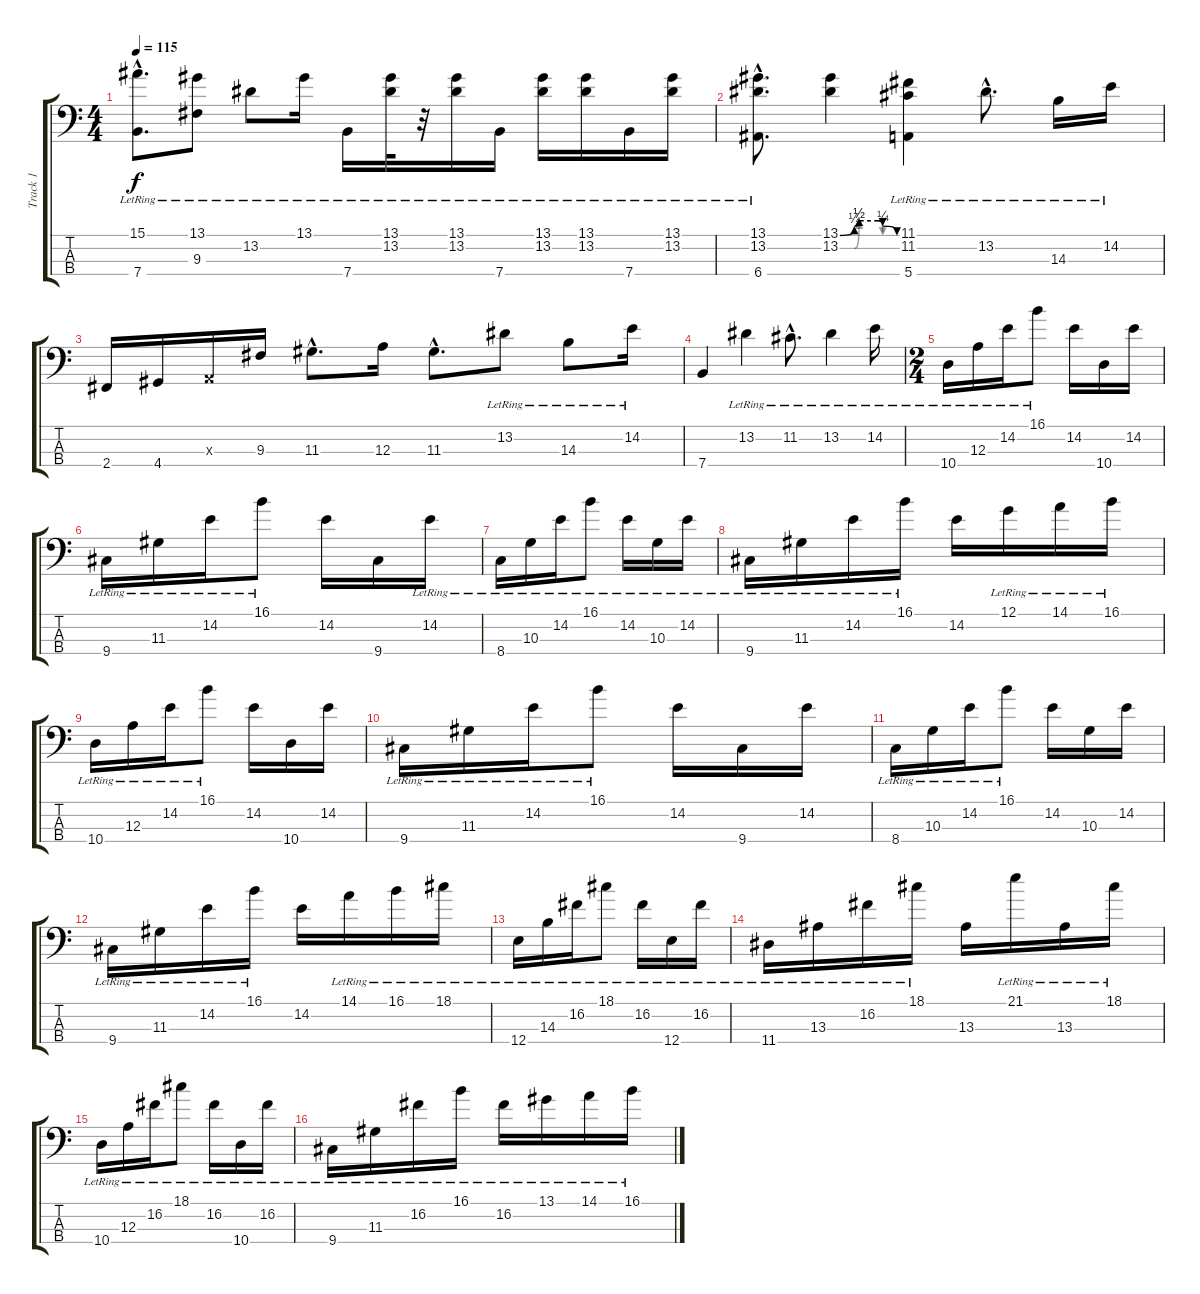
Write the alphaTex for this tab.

\track ("Track 1" "Track 1") {instrument electricbasspick}
\staff {score tabs}
\tuning (G2 D2 A1 E1) {hide}
\ts (4 4)
\tempo 115
\clef f4
\ks c
(15.1{hac lr} 7.4{hac lr}).8{d dy f} (13.1{lr} 9.3{lr}).8 13.2{lr}.8 13.1{lr}.16 7.4{lr}.16 (13.1{lr} 13.2{lr}).32 r.32 (13.1{lr} 13.2{lr}).16 7.4{lr}.16 (13.1{lr} 13.2{lr}).16 (13.1{lr} 13.2{lr}).16 7.4{lr}.16 (13.1{lr} 13.2{lr}).16 |
(13.1{hac lr} 13.2{hac lr} 6.4{hac}).8{d} (13.1{be (custom 0 0 15 1 20 2 40 2 45 1 60 0)} 13.2{be (custom 0 0 15 0 20 2 40 2 45 0 60 0)}).4 (11.1{lr} 11.2{lr} 5.4{lr}).4 13.2{hac lr}.8{d} 14.3{lr}.16 14.2{lr}.16 |
2.4.16 4.4.16 0.3{x}.16 9.3.16 11.3{hac}.8{d} 12.3.16 11.3{hac}.8{d} 13.2{lr}.8 14.3{lr}.8 14.2{lr}.16 |
7.4.4 13.2{lr}.4 11.2{hac lr}.8{d} 13.2{lr}.4 14.2{lr}.16 |
\ts (2 4)
10.4{lr}.16 12.3{lr}.16 14.2{lr}.16 16.1{lr}.8 14.2.16 10.4.16 14.2.16 |
9.4{lr}.16 11.3{lr}.16 14.2{lr}.16 16.1{lr}.8 14.2.16 9.4.16 14.2{lr}.16 |
8.4{lr}.16 10.3{lr}.16 14.2{lr}.16 16.1{lr}.8 14.2{lr}.16 10.3{lr}.16 14.2{lr}.16 |
9.4{lr}.16 11.3{lr}.16 14.2{lr}.16 16.1{lr}.16 14.2.16 12.1{lr}.16 14.1{lr}.16 16.1{lr}.16 |
10.4{lr}.16 12.3{lr}.16 14.2{lr}.16 16.1{lr}.8 14.2.16 10.4.16 14.2.16 |
9.4{lr}.16 11.3{lr}.16 14.2{lr}.16 16.1{lr}.8 14.2.16 9.4.16 14.2.16 |
8.4{lr}.16 10.3{lr}.16 14.2{lr}.16 16.1{lr}.8 14.2.16 10.3.16 14.2.16 |
9.4{lr}.16 11.3{lr}.16 14.2{lr}.16 16.1{lr}.16 14.2.16 14.1{lr}.16 16.1{lr}.16 18.1{lr}.16 |
12.4{lr}.16 14.3{lr}.16 16.2{lr}.16 18.1{lr}.8 16.2{lr}.16 12.4{lr}.16 16.2{lr}.16 |
11.4{lr}.16 13.3{lr}.16 16.2{lr}.16 18.1{lr}.16 13.3.16 21.1{lr}.16 13.3{lr}.16 18.1{lr}.16 |
10.4{lr}.16 12.3{lr}.16 16.2{lr}.16 18.1{lr}.8 16.2{lr}.16 10.4{lr}.16 16.2{lr}.16 |
9.4{lr}.16 11.3{lr}.16 16.2{lr}.16 16.1{lr}.16 16.2{lr}.16 13.1{lr}.16 14.1{lr}.16 16.1{lr}.16
